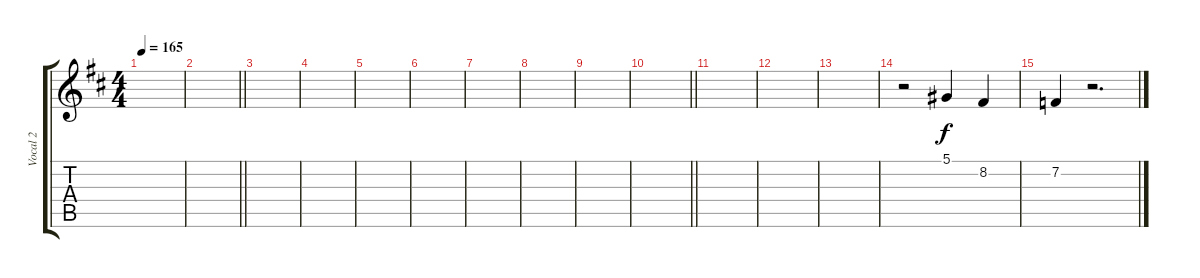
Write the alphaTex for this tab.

\track ("Vocal 2" "Vocal 2") {instrument tenorsax}
\staff {score tabs}
\tuning (Eb4 Bb3 Gb3 Db3 Ab2 Eb2) {hide}
\ts (4 4)
\tempo 165
\clef g2
\ks d
|
\barLineRight lightlight
|
|
|
|
|
|
|
|
\barLineRight lightlight
|
|
|
|
r.2 5.1.4 8.2.4 |
7.2.4 r.2{d}
